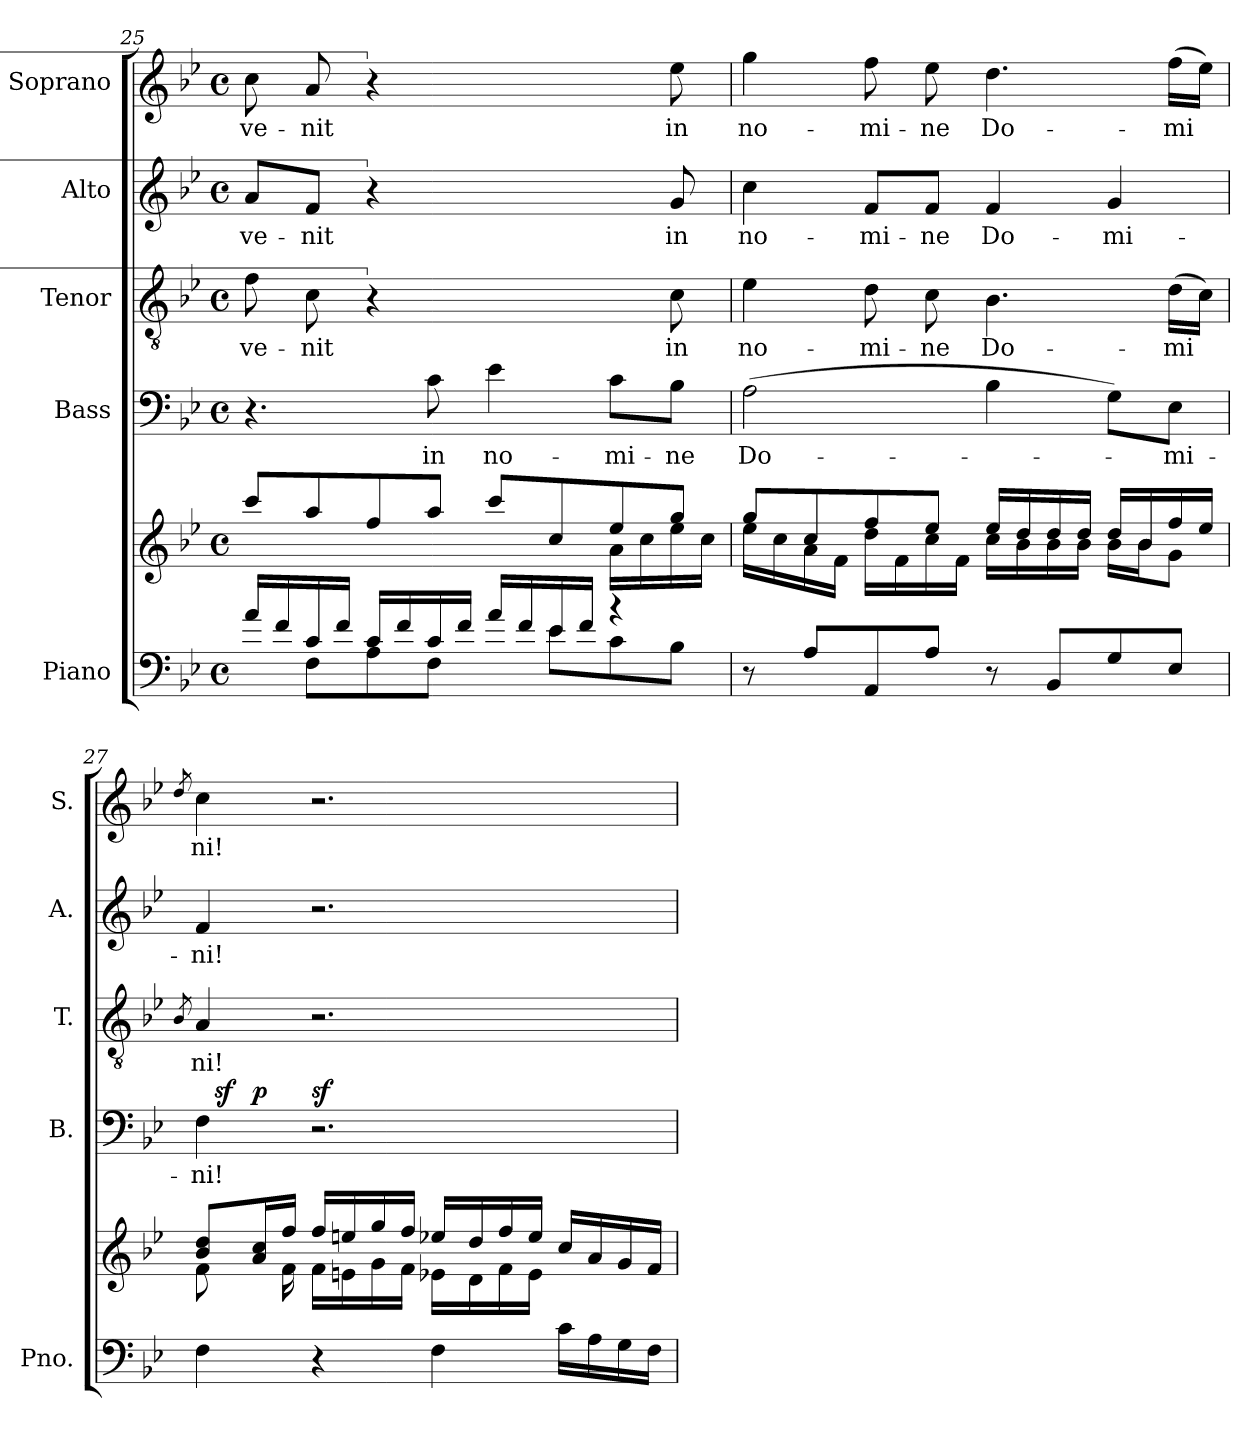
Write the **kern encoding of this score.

**kern	**kern	**kern	**text	**dynam	**kern	**text	**kern	**text	**kern	**text
*part5	*part5	*part4	*part4	*part4	*part3	*part3	*part2	*part2	*part1	*part1
*staff6	*staff5	*staff4	*staff4	*staff4	*staff3	*staff3	*staff2	*staff2	*staff1	*staff1
*I"Piano	*	*I"Bass	*	*	*I"Tenor	*	*I"Alto	*	*I"Soprano	*
*I'Pno.	*	*I'B.	*	*	*I'T.	*	*I'A.	*	*I'S.	*
!!LO:PB:g=z
*clefF4	*clefG2	*clefF4	*	*	*clefGv2	*	*clefG2	*	*clefG2	*
*k[b-e-]	*k[b-e-]	*k[b-e-]	*	*	*k[b-e-]	*	*k[b-e-]	*	*k[b-e-]	*
*B-:	*B-:	*B-:	*	*	*B-:	*	*B-:	*	*B-:	*
*M4/4	*M4/4	*M4/4	*	*	*M4/4	*	*M4/4	*	*M4/4	*
*met(c)	*met(c)	*met(c)	*	*	*met(c)	*	*met(c)	*	*met(c)	*
=25	=25	=25	=25	=25	=25	=25	=25	=25	=25	=25
*^	*^	*	*	*	*	*	*	*	*	*
!	!	!	!	!	!	!	!	!LO:LY:b	!	!LO:LY:b	!	!LO:LY:b
16a/LL	8ryy	8ccc/L	2.ryy	4.r	.	.	8f\	ve-	8a/L	ve-	8cc\	ve-
16f/	.	.	.	.	.	.	.	.	.	.	.	.
!	!	!	!	!	!	!	!	!LO:LY:b	!	!LO:LY:b	!	!LO:LY:b
16c/	8F\L	8aa/	.	.	.	.	8c\	-nit	8f/J	-nit	8a/	nit
16f/JJ	.	.	.	.	.	.	.	.	.	.	.	.
!	!	!	!	!	!	!	!LO:N:vis=2.	!	!LO:N:vis=2.	!	!LO:N:vis=2.	!
16c/LL	8A\	8ff/	.	.	.	.	8%5r	.	8%5r	.	8%5r	.
16f/	.	.	.	.	.	.	.	.	.	.	.	.
!	!	!	!	!	!LO:LY:b	!	!	!	!	!	!	!
16c/	8F\J	8aa/J	.	8c\	in	.	.	.	.	.	.	.
16f/JJ	.	.	.	.	.	.	.	.	.	.	.	.
!	!	!	!	!	!LO:LY:b	!	!	!	!	!	!	!
16a/LL	8ryy	8ccc/L	.	4e-\	no-	.	.	.	.	.	.	.
16f/	.	.	.	.	.	.	.	.	.	.	.	.
16e-/	8e-\L	8cc/	.	.	.	.	.	.	.	.	.	.
16f/JJ	.	.	.	.	.	.	.	.	.	.	.	.
!	!	!	!	!	!LO:LY:b	!	!	!	!	!	!	!
4r	8c\	8ee-/	16a\LL	8c\L	-mi-	.	.	.	.	.	.	.
.	.	.	16cc\	.	.	.	.	.	.	.	.	.
!	!	!	!	!	!LO:LY:b	!	!	!LO:LY:b	!	!LO:LY:b	!	!LO:LY:b
.	8B-\J	8gg/J	16ee-\	8B-\J	-ne	.	8c\	in	8g/	in	8ee-\	in
.	.	.	16cc\JJ	.	.	.	.	.	.	.	.	.
*v	*v	*	*	*	*	*	*	*	*	*	*	*
=26	=26	=26	=26	=26	=26	=26	=26	=26	=26	=26	=26
!	!	!	!	!LO:LY:b	!	!	!LO:LY:b	!	!LO:LY:b	!	!LO:LY:b
8r	8gg/L	16ee-\LL	(>2A\	Do-	.	4e-\	no-	4cc\	no-	4gg\	no-
.	.	16cc\	.	.	.	.	.	.	.	.	.
8A/L	8cc/	16a\	.	.	.	.	.	.	.	.	.
.	.	16f\JJ	.	.	.	.	.	.	.	.	.
!	!	!	!	!	!	!	!LO:LY:b	!	!LO:LY:b	!	!LO:LY:b
8AA/	8ff/	16dd\LL	.	.	.	8d\	-mi-	8f/L	-mi-	8ff\	-mi-
.	.	16f\	.	.	.	.	.	.	.	.	.
!	!	!	!	!	!	!	!LO:LY:b	!	!LO:LY:b	!	!LO:LY:b
8A/J	8ee-/J	16cc\	.	.	.	8c\	-ne	8f/J	-ne	8ee-\	-ne
.	.	16f\JJ	.	.	.	.	.	.	.	.	.
!	!	!	!	!	!	!	!LO:LY:b	!	!LO:LY:b	!	!LO:LY:b
8r	16ee-/LL	16cc\LL	4B-\	.	.	4.B-\	Do-	4f/	Do-	4.dd\	Do-
.	16dd/	16b-\	.	.	.	.	.	.	.	.	.
8BB-/L	16dd/	16b-\	.	.	.	.	.	.	.	.	.
.	16dd/JJ	16b-\JJ	.	.	.	.	.	.	.	.	.
!	!	!	!	!	!	!	!	!	!LO:LY:b	!	!
8G/	16dd/LL	16b-\LL	8G\L)	.	.	.	.	4g/	-mi-	.	.
.	16b-/	16b-\J	.	.	.	.	.	.	.	.	.
!	!	!	!	!LO:LY:b	!	!	!LO:LY:b	!	!	!	!LO:LY:b
8E-/J	16ff/	8g\J	8E-\J	-mi-	.	(>16d\LL	-mi	.	.	(>16ff\LL	-mi
.	16ee-/JJ	.	.	.	.	16c\JJ)	.	.	.	16ee-\JJ)	.
=27	=27	=27	=27	=27	=27	=27	=27	=27	=27	=27	=27
.	.	.	.	.	.	8qB-/	.	.	.	8qdd/	.
!	!	!	!	!LO:LY:b	!	!	!LO:LY:b	!	!LO:LY:b	!	!LO:LY:b
*	*	*	*^	*	*	*	*	*	*	*	*
*	*	*	*	*^	*	*	*	*	*	*	*	*
4F\	8b-/ 8dd/L	8f\	4F\	32ryy	8ryy	-ni!	.	4A/	-ni!	4f/	-ni!	4cc\	-ni!-
!	!	!	!	!	!	!	!LO:DY:b	!	!	!	!	!	!
.	.	.	.	2ryy	.	.	sf	.	.	.	.	.	.
!	!	!	!	!	!	!	!LO:DY:b	!	!	!	!	!	!
.	16a/ 16cc/L	16ryy	.	.	2..ryy	.	p	.	.	.	.	.	.
.	16ff/JJ	16f\	.	.	.	.	.	.	.	.	.	.	.
!	!	!	!	!	!	!	!LO:DY:b	!	!	!	!	!	!
4r	16ff/LL	16f\LL	2.r	.	.	.	sf	2.r	.	2.r	.	2.r	.
.	16een/	16en\	.	.	.	.	.	.	.	.	.	.	.
.	16gg/	16g\	.	.	.	.	.	.	.	.	.	.	.
.	16ff/JJ	16f\JJ	.	.	.	.	.	.	.	.	.	.	.
4F\	16ee-X/LL	16e-X\LL	.	.	.	.	.	.	.	.	.	.	.
.	.	.	.	4...ryy	.	.	.	.	.	.	.	.	.
.	16dd/	16d\	.	.	.	.	.	.	.	.	.	.	.
.	16ff/	16f\	.	.	.	.	.	.	.	.	.	.	.
.	16ee-/JJ	16e-\JJ	.	.	.	.	.	.	.	.	.	.	.
16c\LL	16cc/LL	4ryy	.	.	.	.	.	.	.	.	.	.	.
16A\	16a/	.	.	.	.	.	.	.	.	.	.	.	.
16G\	16g/	.	.	.	.	.	.	.	.	.	.	.	.
16F\JJ	16f/JJ	.	.	.	.	.	.	.	.	.	.	.	.
*	*v	*v	*	*	*	*	*	*	*	*	*	*	*
*	*	*v	*v	*v	*	*	*	*	*	*	*	*
=	=	=	=	=	=	=	=	=	=	=
*-	*-	*-	*-	*-	*-	*-	*-	*-	*-	*-
